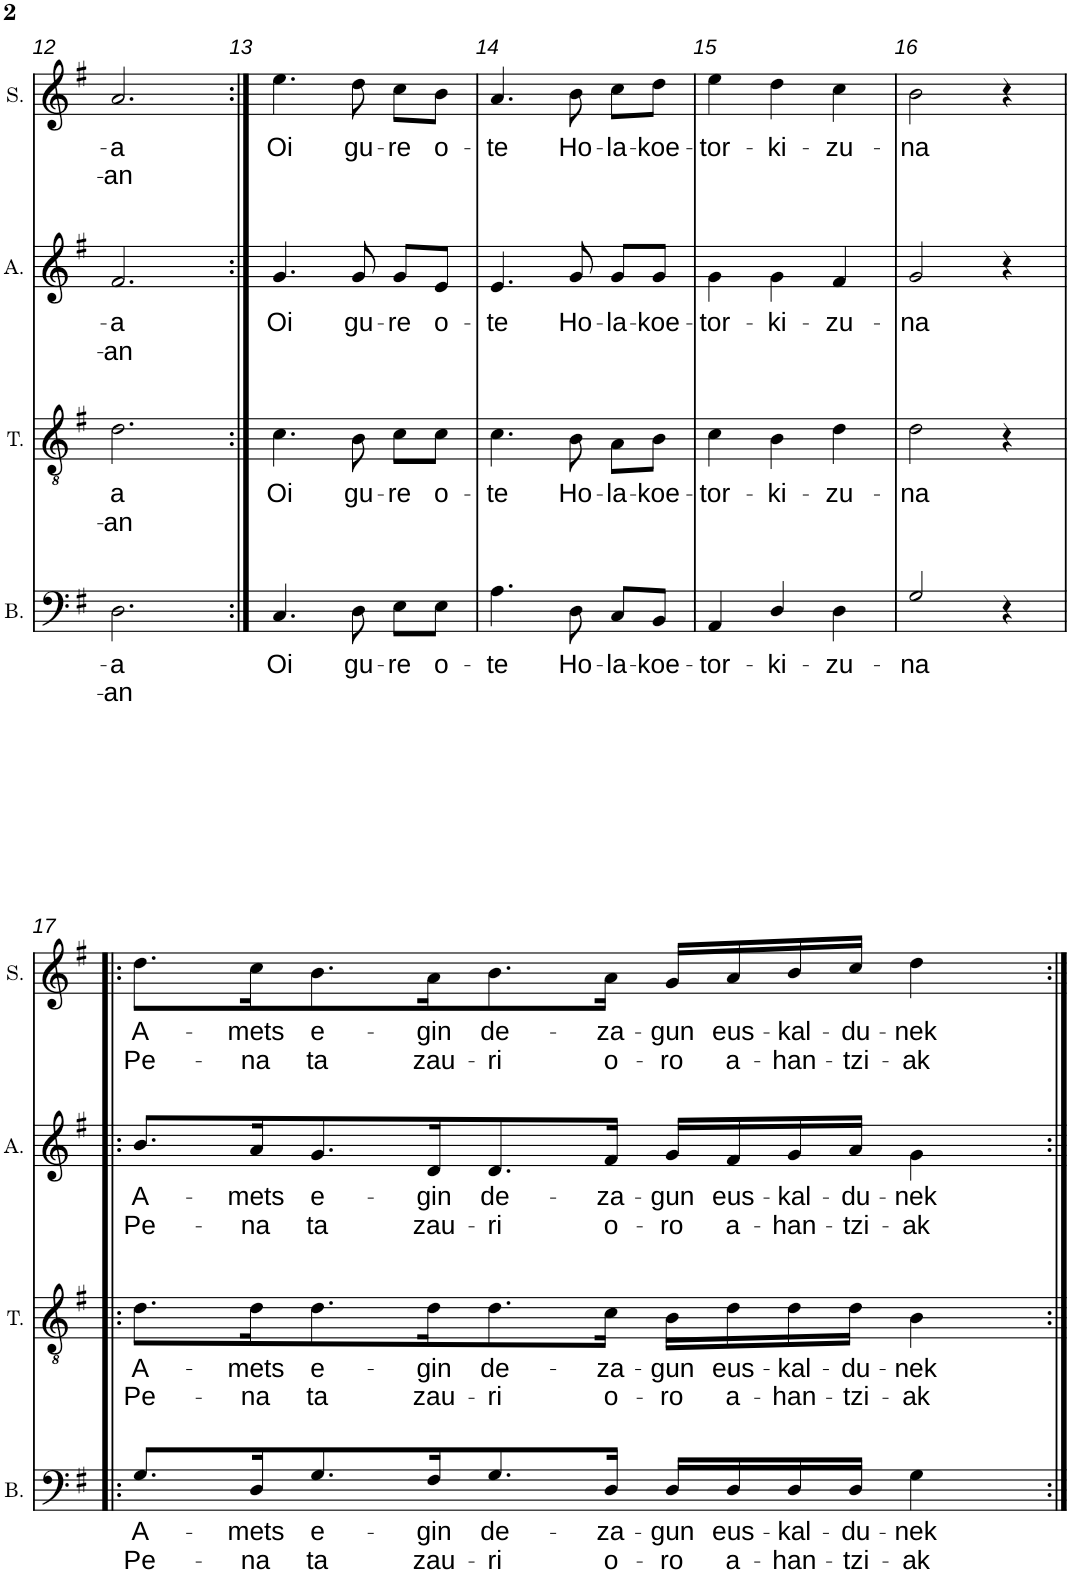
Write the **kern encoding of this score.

**kern	**text	**text	**kern	**text	**text	**kern	**text	**text	**kern	**text	**text
*part4	*part4	*part4	*part3	*part3	*part3	*part2	*part2	*part2	*part1	*part1	*part1
*staff4	*staff4	*staff4	*staff3	*staff3	*staff3	*staff2	*staff2	*staff2	*staff1	*staff1	*staff1
*I"Basse	*	*	*I"Ténor	*	*	*I"Alto	*	*	*I"Soprano	*	*
*I'B.	*	*	*I'T.	*	*	*I'A.	*	*	*I'S.	*	*
!!LO:PB:g=z
*clefF4	*	*	*clefGv2	*	*	*clefG2	*	*	*clefG2	*	*
*k[f#]	*	*	*k[f#]	*	*	*k[f#]	*	*	*k[f#]	*	*
*M3/4	*	*	*M3/4	*	*	*M3/4	*	*	*M3/4	*	*
=12	=12	=12	=12	=12	=12	=12	=12	=12	=12	=12	=12
!	!LO:LY:b	!LO:LY:b	!	!LO:LY:b	!LO:LY:b	!	!LO:LY:b	!LO:LY:b	!	!LO:LY:b	!LO:LY:b
2.D\	-a	-an	2.d\	a	-an	2.f#/	-a	-an	2.a/	-a	-an
=13:|!	=13:|!	=13:|!	=13:|!	=13:|!	=13:|!	=13:|!	=13:|!	=13:|!	=13:|!	=13:|!	=13:|!
!	!LO:LY:b	!	!	!LO:LY:b	!	!	!LO:LY:b	!	!	!LO:LY:b	!
4.C/	Oi	.	4.c\	Oi	.	4.g/	Oi	.	4.ee\	Oi	.
!	!LO:LY:b	!	!	!LO:LY:b	!	!	!LO:LY:b	!	!	!LO:LY:b	!
8D\	gu-	.	8B\	gu-	.	8g/	gu-	.	8dd\	gu-	.
!	!LO:LY:b	!	!	!LO:LY:b	!	!	!LO:LY:b	!	!	!LO:LY:b	!
8E\L	-re	.	8c\L	-re	.	8g/L	-re	.	8cc\L	-re	.
!	!LO:LY:b	!	!	!LO:LY:b	!	!	!LO:LY:b	!	!	!LO:LY:b	!
8E\J	o-	.	8c\J	o-	.	8e/J	o-	.	8b\J	o-	.
=14	=14	=14	=14	=14	=14	=14	=14	=14	=14	=14	=14
!	!LO:LY:b	!	!	!LO:LY:b	!	!	!LO:LY:b	!	!	!LO:LY:b	!
4.A\	-te	.	4.c\	-te	.	4.e/	-te	.	4.a/	-te	.
!	!LO:LY:b	!	!	!LO:LY:b	!	!	!LO:LY:b	!	!	!LO:LY:b	!
8D\	Ho-	.	8B\	Ho-	.	8g/	Ho-	.	8b\	Ho-	.
!	!LO:LY:b	!	!	!LO:LY:b	!	!	!LO:LY:b	!	!	!LO:LY:b	!
8C/L	-la-	.	8A\L	-la-	.	8g/L	-la-	.	8cc\L	-la-	.
!	!LO:LY:b	!	!	!LO:LY:b	!	!	!LO:LY:b	!	!	!LO:LY:b	!
8BB/J	-koe-	.	8B\J	-koe-	.	8g/J	-koe-	.	8dd\J	-koe-	.
=15	=15	=15	=15	=15	=15	=15	=15	=15	=15	=15	=15
!	!LO:LY:b	!	!	!LO:LY:b	!	!	!LO:LY:b	!	!	!LO:LY:b	!
4AA/	-tor-	.	4c\	-tor-	.	4g\	-tor-	.	4ee\	-tor-	.
!	!LO:LY:b	!	!	!LO:LY:b	!	!	!LO:LY:b	!	!	!LO:LY:b	!
4D/	-ki-	.	4B\	-ki-	.	4g\	-ki-	.	4dd\	-ki-	.
!	!LO:LY:b	!	!	!LO:LY:b	!	!	!LO:LY:b	!	!	!LO:LY:b	!
4D\	-zu-	.	4d\	-zu-	.	4f#/	-zu-	.	4cc\	-zu-	.
=16	=16	=16	=16	=16	=16	=16	=16	=16	=16	=16	=16
!	!LO:LY:b	!	!	!LO:LY:b	!	!	!LO:LY:b	!	!	!LO:LY:b	!
2G/	-na	.	2d\	-na	.	2g/	-na	.	2b\	-na	.
4r	.	.	4r	.	.	4r	.	.	4r	.	.
!!LO:LB:g=z
=17!|:	=17!|:	=17!|:	=17!|:	=17!|:	=17!|:	=17!|:	=17!|:	=17!|:	=17!|:	=17!|:	=17!|:
!	!LO:LY:b	!LO:LY:b	!	!LO:LY:b	!LO:LY:b	!	!LO:LY:b	!LO:LY:b	!	!LO:LY:b	!LO:LY:b
8.G/L	A-	Pe-	8.d\L	A-	Pe-	8.b/L	A-	Pe-	8.dd\L	A-	Pe-
!	!LO:LY:b	!LO:LY:b	!	!LO:LY:b	!LO:LY:b	!	!LO:LY:b	!LO:LY:b	!	!LO:LY:b	!LO:LY:b
16D/K	-mets	-na	16d\K	-mets	-na	16a/K	-mets	-na	16cc\K	-mets	-na
!	!LO:LY:b	!LO:LY:b	!	!LO:LY:b	!LO:LY:b	!	!LO:LY:b	!LO:LY:b	!	!LO:LY:b	!LO:LY:b
8.G/	-e-	ta	8.d\	-e-	ta	8.g/	-e-	ta	8.b\	-e-	ta
!	!LO:LY:b	!LO:LY:b	!	!LO:LY:b	!LO:LY:b	!	!LO:LY:b	!LO:LY:b	!	!LO:LY:b	!LO:LY:b
16F#/K	-gin	zau-	16d\K	-gin	zau-	16d/K	-gin	zau-	16a\K	-gin	zau-
!	!LO:LY:b	!LO:LY:b	!	!LO:LY:b	!LO:LY:b	!	!LO:LY:b	!LO:LY:b	!	!LO:LY:b	!LO:LY:b
8.G/	de-	-ri	8.d\	de-	-ri	8.d/	de-	-ri	8.b\	de-	-ri
!	!LO:LY:b	!LO:LY:b	!	!LO:LY:b	!LO:LY:b	!	!LO:LY:b	!LO:LY:b	!	!LO:LY:b	!LO:LY:b
16D/Jk	-za-	o-	16c\Jk	-za-	o-	16f#/Jk	-za-	o-	16a\Jk	-za-	o-
!	!LO:LY:b	!LO:LY:b	!	!LO:LY:b	!LO:LY:b	!	!LO:LY:b	!LO:LY:b	!	!LO:LY:b	!LO:LY:b
16D/LL	-gun	-ro	16B\LL	-gun	-ro	16g/LL	-gun	-ro	16g/LL	-gun	-ro
!	!LO:LY:b	!LO:LY:b	!	!LO:LY:b	!LO:LY:b	!	!LO:LY:b	!LO:LY:b	!	!LO:LY:b	!LO:LY:b
16D/	eus-	a-	16d\	eus-	a-	16f#/	eus-	a-	16a/	eus-	a-
!	!LO:LY:b	!LO:LY:b	!	!LO:LY:b	!LO:LY:b	!	!LO:LY:b	!LO:LY:b	!	!LO:LY:b	!LO:LY:b
16D/	-kal-	-han-	16d\	-kal-	-han-	16g/	-kal-	-han-	16b/	-kal-	-han-
!	!LO:LY:b	!LO:LY:b	!	!LO:LY:b	!LO:LY:b	!	!LO:LY:b	!LO:LY:b	!	!LO:LY:b	!LO:LY:b
16D/JJ	-du-	-tzi-	16d\JJ	-du-	-tzi-	16a/JJ	-du-	-tzi-	16cc/JJ	-du-	-tzi-
!	!LO:LY:b	!LO:LY:b	!	!LO:LY:b	!LO:LY:b	!	!LO:LY:b	!LO:LY:b	!	!LO:LY:b	!LO:LY:b
4G\	-nek	-ak	4B\	-nek	-ak	4g\	-nek	-ak	4dd\	-nek	-ak
=:|!	=:|!	=:|!	=:|!	=:|!	=:|!	=:|!	=:|!	=:|!	=:|!	=:|!	=:|!
*-	*-	*-	*-	*-	*-	*-	*-	*-	*-	*-	*-
